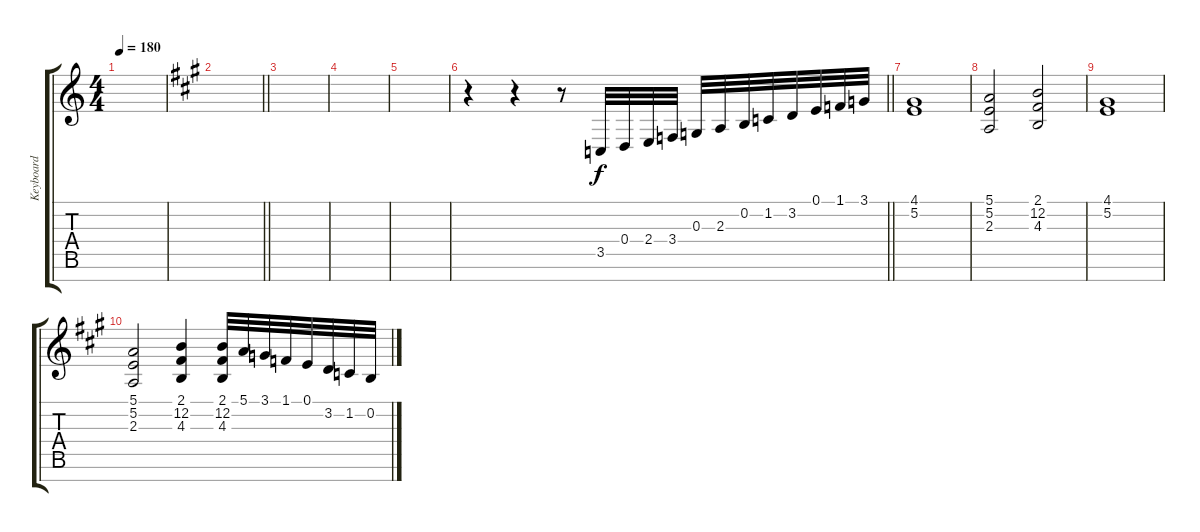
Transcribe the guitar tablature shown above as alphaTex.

\track ("Keyboard" "Keyboard") {instrument pad3polysynth}
\staff {score tabs}
\tuning (E4 B3 G3 D3 A2 E2 B1) {hide}
\ts (4 4)
\tempo 180
\clef g2
\ks c
|
\barLineRight lightlight
\ks a
|
|
|
|
\barLineRight lightlight
r.4 r.4 r.8 3.5.32 0.4.32 2.4.32 3.4.32 0.3.32 2.3.32 0.2.32 1.2.32 3.2.32 0.1.32 1.1.32 3.1.32 |
(4.1 5.2).1 |
(5.1 5.2 2.3).2 (2.1 12.2 4.3).2 |
(4.1 5.2).1 |
(5.1 5.2 2.3).2 (2.1 12.2 4.3).4 (2.1 12.2 4.3).32 5.1.32 3.1.32 1.1.32 0.1.32 3.2.32 1.2.32 0.2.32
